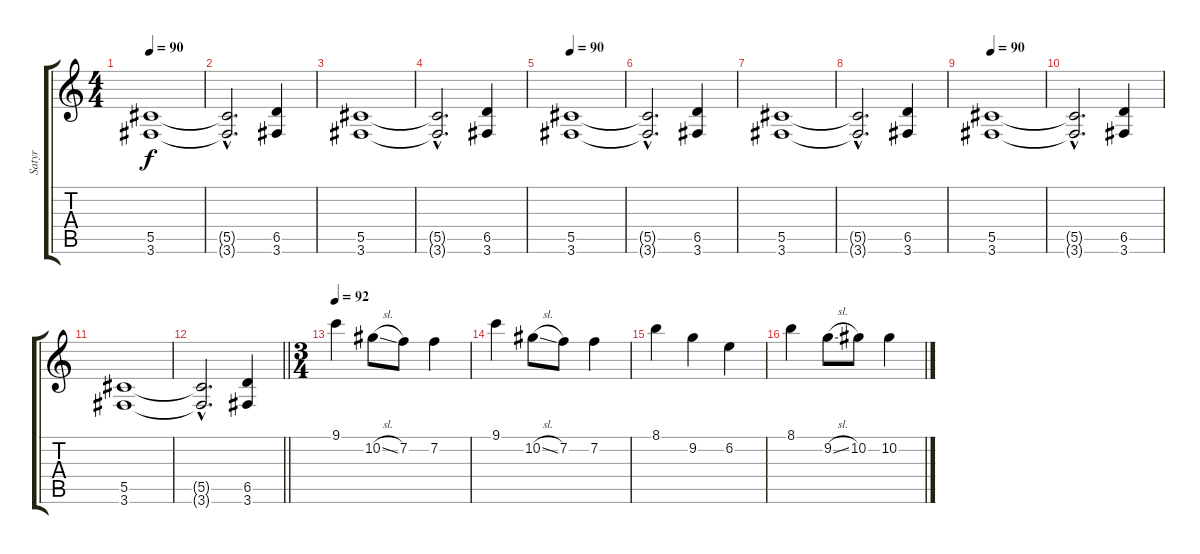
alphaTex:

\track ("Satyr" "Satyr") {instrument distortionguitar}
\staff {score tabs}
\tuning (Eb4 Bb3 Gb3 Db3 Ab2 Eb2) {hide}
\ts (4 4)
\tempo 90
\clef g2
\ks c
(5.5 3.6).1{dy f} |
(5.5{hac t} 3.6{hac t}).2{d} (6.5 3.6).4 |
(5.5 3.6).1 |
(5.5{hac t} 3.6{hac t}).2{d} (6.5 3.6).4 |
\tempo 90
(5.5 3.6).1 |
(5.5{hac t} 3.6{hac t}).2{d} (6.5 3.6).4 |
(5.5 3.6).1 |
(5.5{hac t} 3.6{hac t}).2{d} (6.5 3.6).4 |
\tempo 90
(5.5 3.6).1 |
(5.5{hac t} 3.6{hac t}).2{d} (6.5 3.6).4 |
(5.5 3.6).1 |
\barLineRight lightlight
(5.5{hac t} 3.6{hac t}).2{d} (6.5 3.6).4 |
\ts (3 4)
\tempo 92
9.1.4{balance 8 instrument electricguitarjazz} 10.2{sl}.8 7.2.8 7.2.4 |
9.1.4 10.2{sl}.8 7.2.8 7.2.4 |
8.1.4 9.2.4 6.2.4 |
8.1.4 9.2{sl}.8 10.2.8 10.2.4
